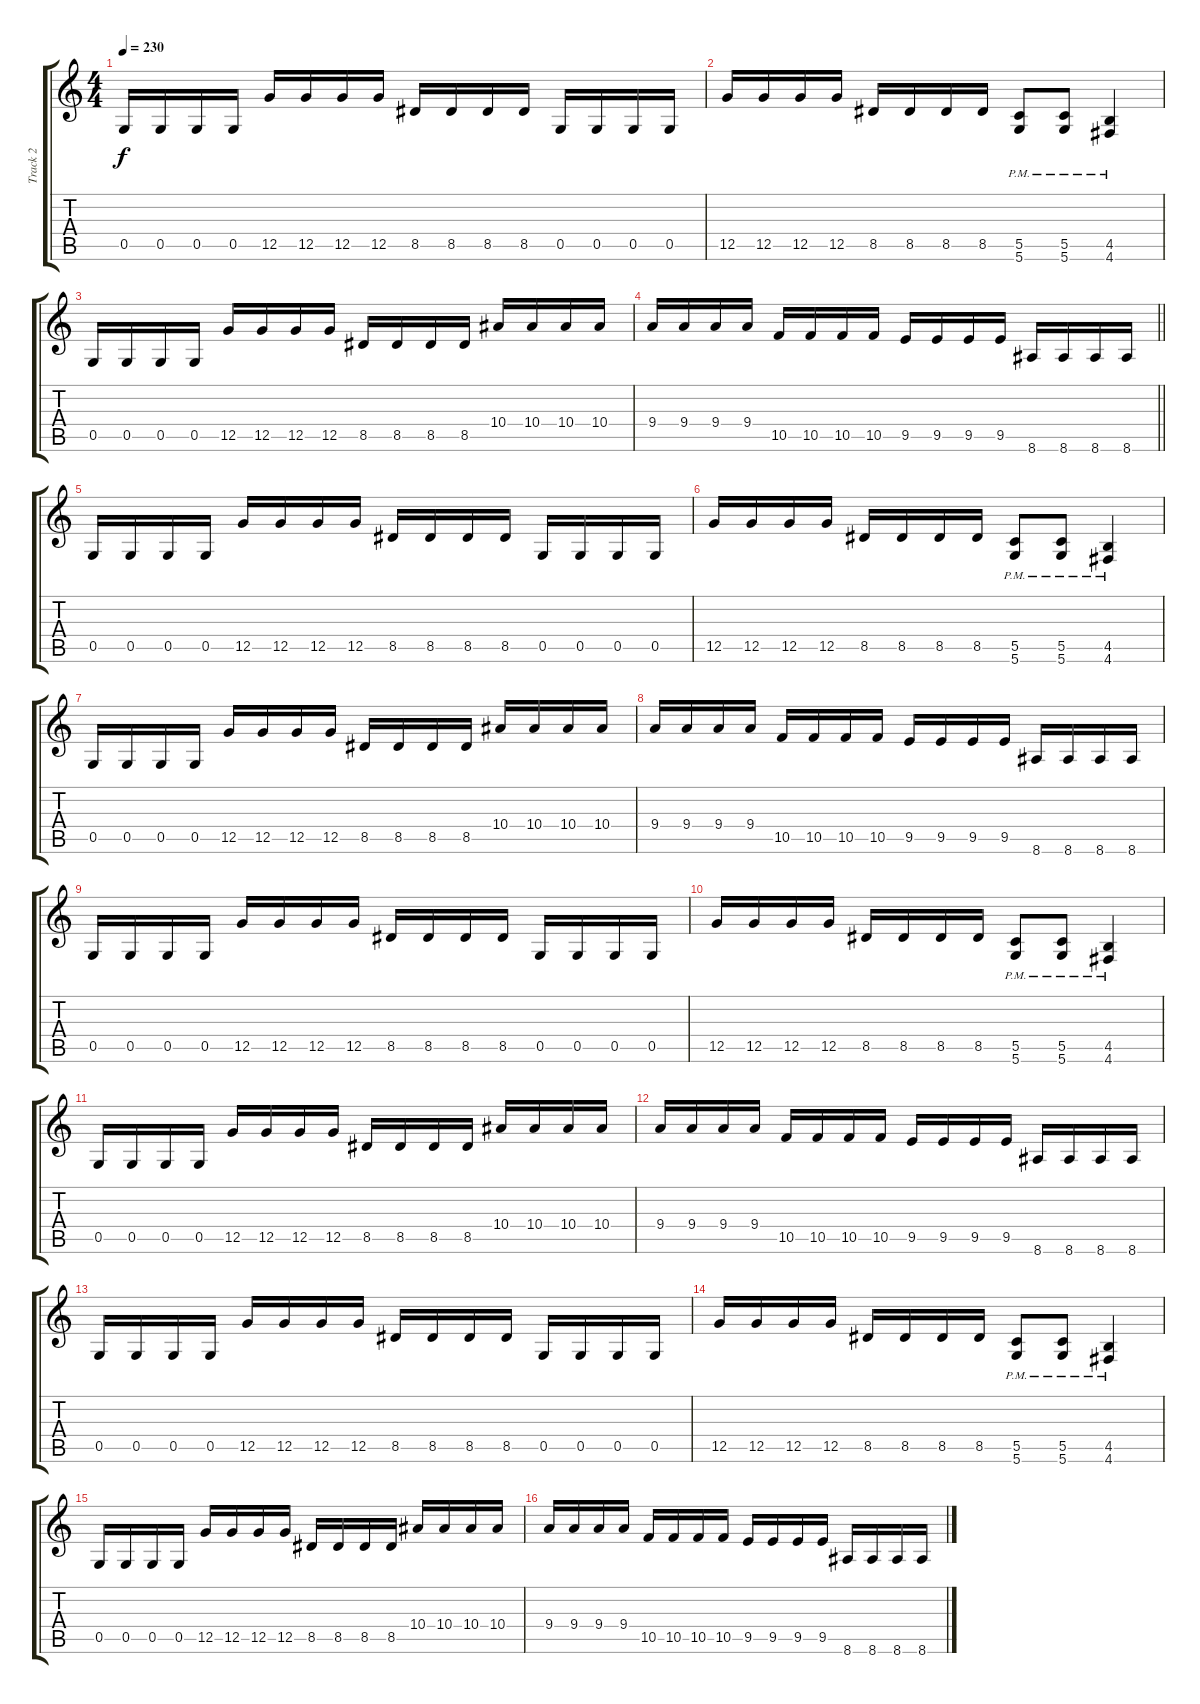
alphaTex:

\track ("Track 2" "Track 2") {instrument distortionguitar}
\staff {score tabs}
\tuning (D4 A3 F3 C3 G2 D2) {hide}
\ts (4 4)
\tempo 230
\clef g2
\ks c
0.5.16{dy f} 0.5.16 0.5.16 0.5.16 12.5.16 12.5.16 12.5.16 12.5.16 8.5.16 8.5.16 8.5.16 8.5.16 0.5.16 0.5.16 0.5.16 0.5.16 |
12.5.16 12.5.16 12.5.16 12.5.16 8.5.16 8.5.16 8.5.16 8.5.16 (5.5{pm} 5.6{pm}).8 (5.5{pm} 5.6{pm}).8 (4.5{pm} 4.6{pm}).4 |
0.5.16 0.5.16 0.5.16 0.5.16 12.5.16 12.5.16 12.5.16 12.5.16 8.5.16 8.5.16 8.5.16 8.5.16 10.4.16 10.4.16 10.4.16 10.4.16 |
\barLineRight lightlight
9.4.16 9.4.16 9.4.16 9.4.16 10.5.16 10.5.16 10.5.16 10.5.16 9.5.16 9.5.16 9.5.16 9.5.16 8.6.16 8.6.16 8.6.16 8.6.16 |
\section ("" "")
0.5.16 0.5.16 0.5.16 0.5.16 12.5.16 12.5.16 12.5.16 12.5.16 8.5.16 8.5.16 8.5.16 8.5.16 0.5.16 0.5.16 0.5.16 0.5.16 |
12.5.16 12.5.16 12.5.16 12.5.16 8.5.16 8.5.16 8.5.16 8.5.16 (5.5{pm} 5.6{pm}).8 (5.5{pm} 5.6{pm}).8 (4.5{pm} 4.6{pm}).4 |
0.5.16 0.5.16 0.5.16 0.5.16 12.5.16 12.5.16 12.5.16 12.5.16 8.5.16 8.5.16 8.5.16 8.5.16 10.4.16 10.4.16 10.4.16 10.4.16 |
9.4.16 9.4.16 9.4.16 9.4.16 10.5.16 10.5.16 10.5.16 10.5.16 9.5.16 9.5.16 9.5.16 9.5.16 8.6.16 8.6.16 8.6.16 8.6.16 |
0.5.16 0.5.16 0.5.16 0.5.16 12.5.16 12.5.16 12.5.16 12.5.16 8.5.16 8.5.16 8.5.16 8.5.16 0.5.16 0.5.16 0.5.16 0.5.16 |
12.5.16 12.5.16 12.5.16 12.5.16 8.5.16 8.5.16 8.5.16 8.5.16 (5.5{pm} 5.6{pm}).8 (5.5{pm} 5.6{pm}).8 (4.5{pm} 4.6{pm}).4 |
0.5.16 0.5.16 0.5.16 0.5.16 12.5.16 12.5.16 12.5.16 12.5.16 8.5.16 8.5.16 8.5.16 8.5.16 10.4.16 10.4.16 10.4.16 10.4.16 |
9.4.16 9.4.16 9.4.16 9.4.16 10.5.16 10.5.16 10.5.16 10.5.16 9.5.16 9.5.16 9.5.16 9.5.16 8.6.16 8.6.16 8.6.16 8.6.16 |
0.5.16 0.5.16 0.5.16 0.5.16 12.5.16 12.5.16 12.5.16 12.5.16 8.5.16 8.5.16 8.5.16 8.5.16 0.5.16 0.5.16 0.5.16 0.5.16 |
12.5.16 12.5.16 12.5.16 12.5.16 8.5.16 8.5.16 8.5.16 8.5.16 (5.5{pm} 5.6{pm}).8 (5.5{pm} 5.6{pm}).8 (4.5{pm} 4.6{pm}).4 |
0.5.16 0.5.16 0.5.16 0.5.16 12.5.16 12.5.16 12.5.16 12.5.16 8.5.16 8.5.16 8.5.16 8.5.16 10.4.16 10.4.16 10.4.16 10.4.16 |
9.4.16 9.4.16 9.4.16 9.4.16 10.5.16 10.5.16 10.5.16 10.5.16 9.5.16 9.5.16 9.5.16 9.5.16 8.6.16 8.6.16 8.6.16 8.6.16
